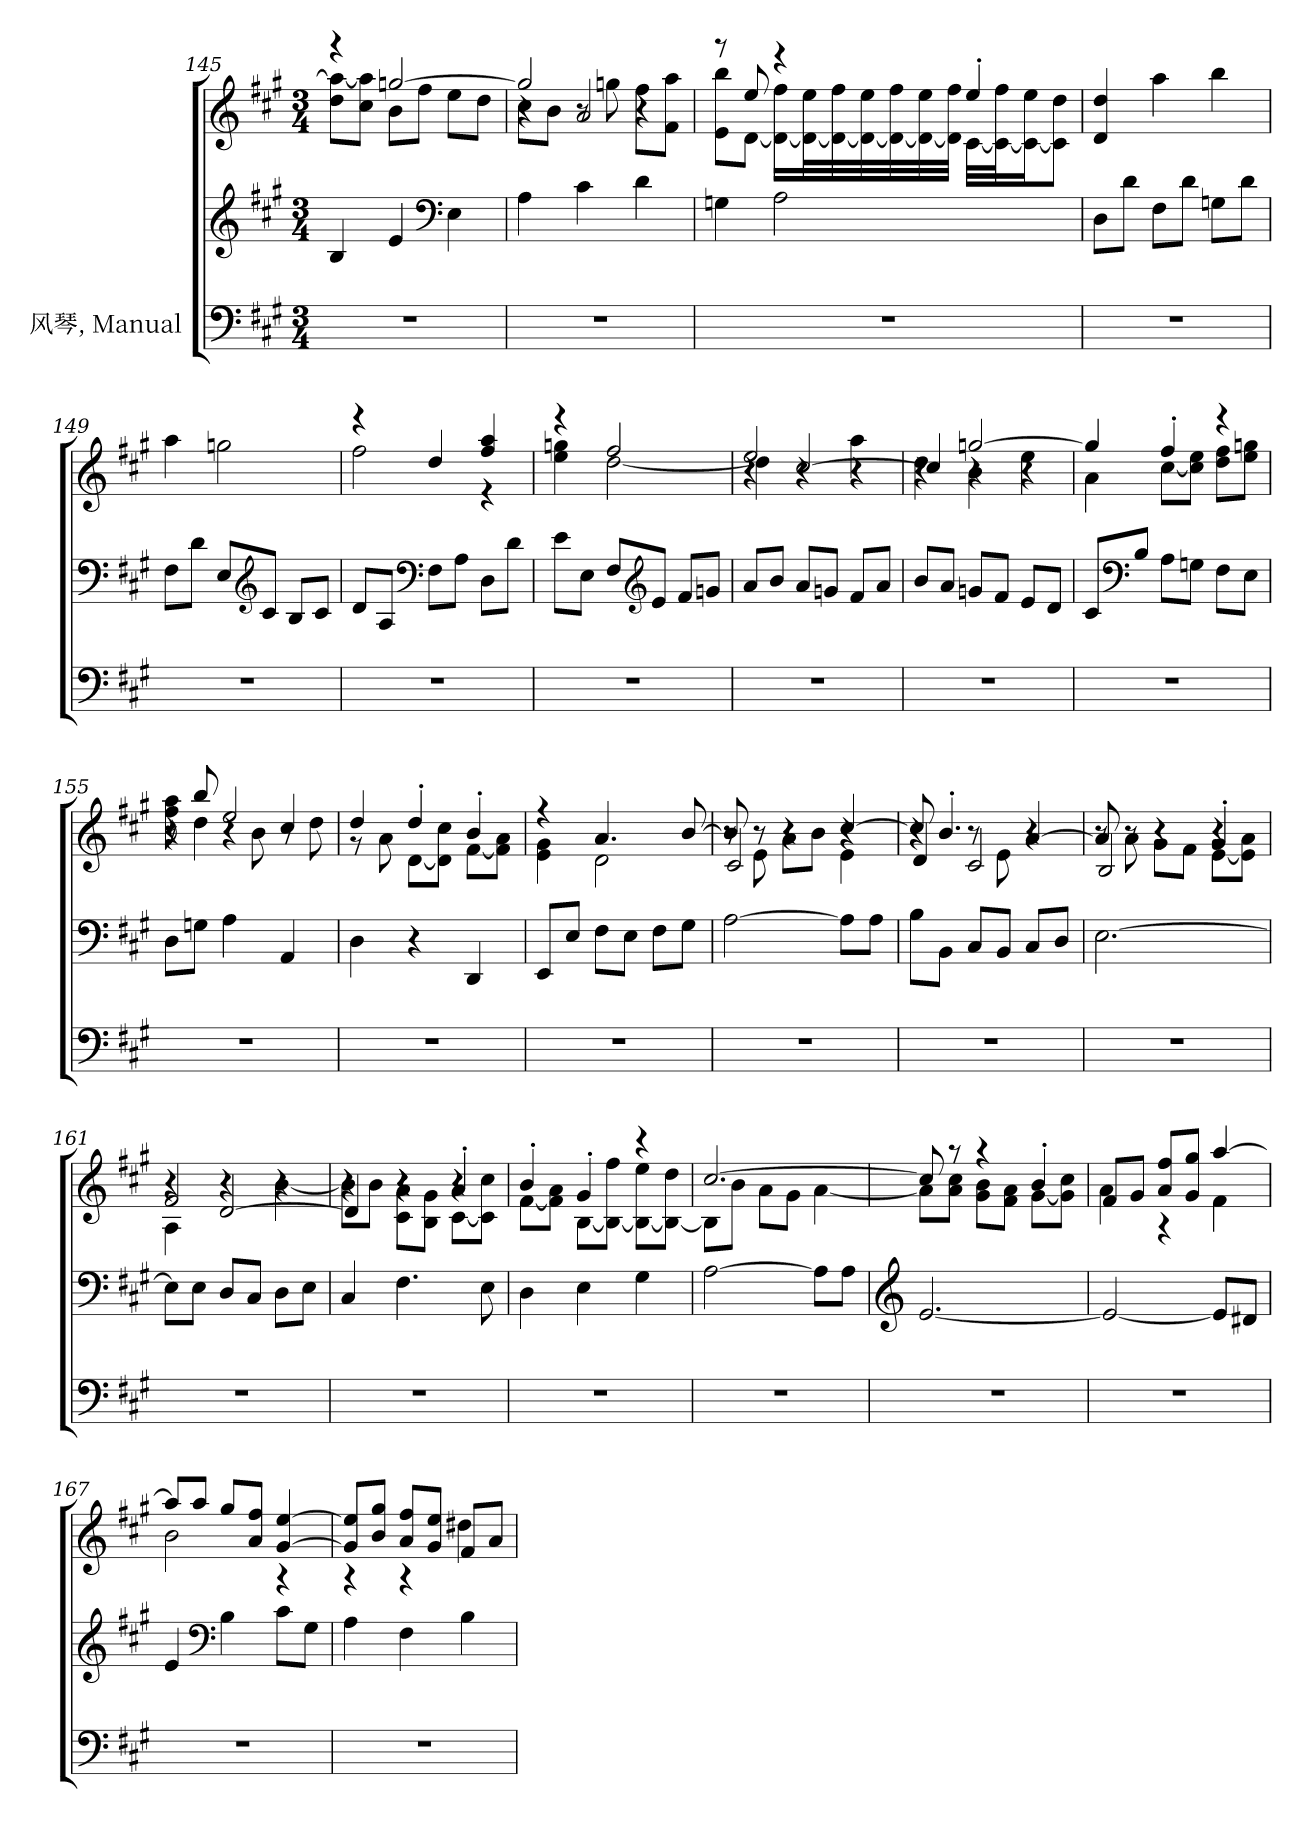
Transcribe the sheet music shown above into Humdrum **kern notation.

**kern	**kern	**kern
*part1	*part1	*part1
*staff3	*staff2	*staff1
*I"风琴, Manual	*	*
*clefF4	*clefG2	*clefG2
*k[f#c#g#]	*k[f#c#g#]	*k[f#c#g#]
*M3/4	*M3/4	*M3/4
=145	=145	=145
*	*	*^
2.r	4B/	4r	8dd\ 8aa\_L
.	.	.	8cc#\ 8aa\]J
.	4e/	[2ggn/	8b\L
.	.	.	8ff#\J
*	*clefF4	*	*
.	4E\	.	8ee\L
.	.	.	8dd\J
=146	=146	=146	=146
*	*	*	*^
2.r	4A\	2gg/]	8cc#\L	4r
.	.	.	8b\J	.
.	4c#\	.	8r	2a/
.	.	.	8ggn\	.
.	4d\	4r	8ff#\L	.
.	.	.	8f#\ 8aa\J	.
*	*	*	*v	*v
!!LO:PB:g=z
=147	=147	=147	=147
2.r	4Gn\	8r	8e\ 8bb\L
.	.	8ee/	[8d\J
.	2A\	4r	16d\_ 16ff#\LL
.	.	.	32d\_ 32ee\L
.	.	.	32d\_ 32ff#\
.	.	.	32d\_ 32ee\
.	.	.	32d\_ 32ff#\
.	.	.	32d\_ 32ee\
.	.	.	32d\] 32ff#\JJJ
.	.	4ee'/	[32c#\LLL
.	.	.	32c#\_ 32ff#\J
.	.	.	16c#\_ 16ee\J
.	.	.	8c#\] 8dd\J
*	*	*v	*v
=148	=148	=148
2.r	8D\L	4d/ 4dd/
.	8d\J	.
.	8F#\L	4aa\
.	8d\J	.
.	8Gn\L	4bb\
.	8d\J	.
=149	=149	=149
2.r	8F#\L	4aa\
.	8d\J	.
.	8E/L	2ggn\
*	*clefG2	*
.	8c#/J	.
.	8B/L	.
.	8c#/J	.
!!LO:LB:g=z
=150	=150	=150
*	*	*^
2.r	8d/L	4r	2ff#\
.	8A/J	.	.
*	*clefF4	*	*
.	8F#\L	4dd/	.
.	8A\J	.	.
.	8D\L	4ff#/ 4aa/	4r
.	8d\J	.	.
=151	=151	=151	=151
2.r	8e\L	4r	4ee\ 4ggn\
.	8E\J	.	.
.	8F#/L	2ff#/	[2dd\
*	*clefG2	*	*
.	8e/J	.	.
.	8f#/L	.	.
.	8gn/J	.	.
=152	=152	=152	=152
*	*	*	*^
2.r	8a/L	2ee/	4dd\]	4r
.	8b/J	.	.	.
.	8a/L	.	4r	[2cc#/
.	8gn/J	.	.	.
.	8f#/L	4r	4aa\	.
.	8a/J	.	.	.
=153	=153	=153	=153	=153
2.r	8b/L	4r	4dd\	4cc#/]
.	8a/J	.	.	.
.	8gn/L	[2ggn/	4b\	4r
.	8f#/J	.	.	.
.	8e/L	.	4ee\	4r
.	8d/J	.	.	.
*	*	*	*v	*v
=154	=154	=154	=154
2.r	8c#/L	4gg/]	4a\
*	*clefF4	*	*
.	8B/J	.	.
.	8A\L	4ff#'/	[8cc#\L
.	8Gn\J	.	8cc#\] 8ee\J
.	8F#\L	4r	8dd\ 8ff#\L
.	8E\J	.	8ee\ 8ggn\J
!!LO:LB:g=z
=155	=155	=155	=155
*	*	*	*^
2.r	8D\L	8r	8ff#\ 8aa\	4r
.	8Gn\J	8bb/	4dd\	.
.	4A\	2ee/	.	4r
.	.	.	8b\	.
.	4AA/	.	8r	4cc#/
.	.	.	8dd\	.
*	*	*	*v	*v
=156	=156	=156	=156
2.r	4D\	4dd/	8r
.	.	.	8a\
.	4r	4dd'/	[8d\L
.	.	.	8d\] 8cc#\J
.	4DD/	4b'/	[8f#\L
.	.	.	8f#\] 8a\J
=157	=157	=157	=157
2.r	8EE/L	4r	4e\ 4g#\
.	8E/J	.	.
.	8F#\L	4.a/	2d\
.	8E\J	.	.
.	8F#\L	.	.
.	8G#\J	[8b/	.
=158	=158	=158	=158
*	*	*	*^
2.r	[2A\	8b/]	8r	2c#/
.	.	8r	8e\	.
.	.	4r	8a\L	.
.	.	.	8b\J	.
.	8A\L]	[4cc#/	4e\	4r
.	8A\J	.	.	.
=159	=159	=159	=159	=159
2.r	8B\L	8cc#/]	4r	4d/
.	8BB\J	4.b'/	.	.
.	8C#/L	.	8r	2c#/
.	8BB/J	.	8e\	.
.	8C#/L	[4a/	4r	.
.	8D/J	.	.	.
!!LO:LB:g=z	!!	!!
=160	=160	=160	=160	=160
2.r	[2.E\	8a/]	8r	2B/
.	.	8r	8a\	.
.	.	4r	8g#\L	.
.	.	.	8f#\J	.
.	.	4g#'/	[8e\L	4r
.	.	.	8e\] 8a\J	.
=161	=161	=161	=161	=161
2.r	8E\L]	2f#/	4A\	4r
.	8E\J	.	.	.
.	8D/L	.	4r	[2d/
.	8C#/J	.	.	.
.	8D\L	4r	[4b\	.
.	8E\J	.	.	.
=162	=162	=162	=162	=162
2.r	4C#/	4r	8b\L]	4d/]
.	.	.	8b\J	.
.	4.F#\	4r	8c#\ 8a\L	4r
.	.	.	8B\ 8g#\J	.
.	.	4a'/	[8c#\L	4r
.	8E\	.	8c#\] 8cc#\J	.
*	*	*	*v	*v
=163	=163	=163	=163
2.r	4D\	4b'/	[8f#\L
.	.	.	8f#\] 8a\J
.	4E\	4g#'/	[8B\L
.	.	.	8B\_ 8ff#\J
.	4G#\	4r	8B\_ 8ee\L
.	.	.	8B\_ 8dd\J
=164	=164	=164	=164
2.r	[2A\	[2.cc#/	8B\L]
.	.	.	8b\J
.	.	.	8a\L
.	.	.	8g#\J
.	8A\L]	.	[4a\
.	8A\J	.	.
!!LO:PB:g=z	!!
=165	=165	=165	=165
*	*clefG2	*	*
2.r	[2.e/	8cc#/]	8a\L]
.	.	8r	8a\ 8cc#\J
.	.	4r	8g#\ 8b\L
.	.	.	8f#\ 8a\J
.	.	4b'/	[8g#\L
.	.	.	8g#\] 8cc#\J
=166	=166	=166	=166
2.r	2e/_	8f#/L	4a\
.	.	8g#/J	.
.	.	8a/ 8ff#/L	4r
.	.	8g#/ 8gg#/J	.
.	8e/L]	[4aa/	4f#\
.	8d#X/J	.	.
=167	=167	=167	=167
2.r	4e/	8aa/L]	2b\
.	.	8aa/J	.
*	*clefF4	*	*
.	4B\	8gg#/L	.
.	.	8a/ 8ff#/J	.
.	8c#\L	[4g#/ [4ee/	4r
.	8G#\J	.	.
=168	=168	=168	=168
2.r	4A\	8g#/] 8ee/]L	4r
.	.	8b/ 8gg#/J	.
.	4F#\	8a/ 8ff#/L	4r
.	.	8g#/ 8ee/J	.
.	4B\	8f#/L	4dd#X\
.	.	8a/J	.
*	*	*v	*v
=	=	=
*-	*-	*-
